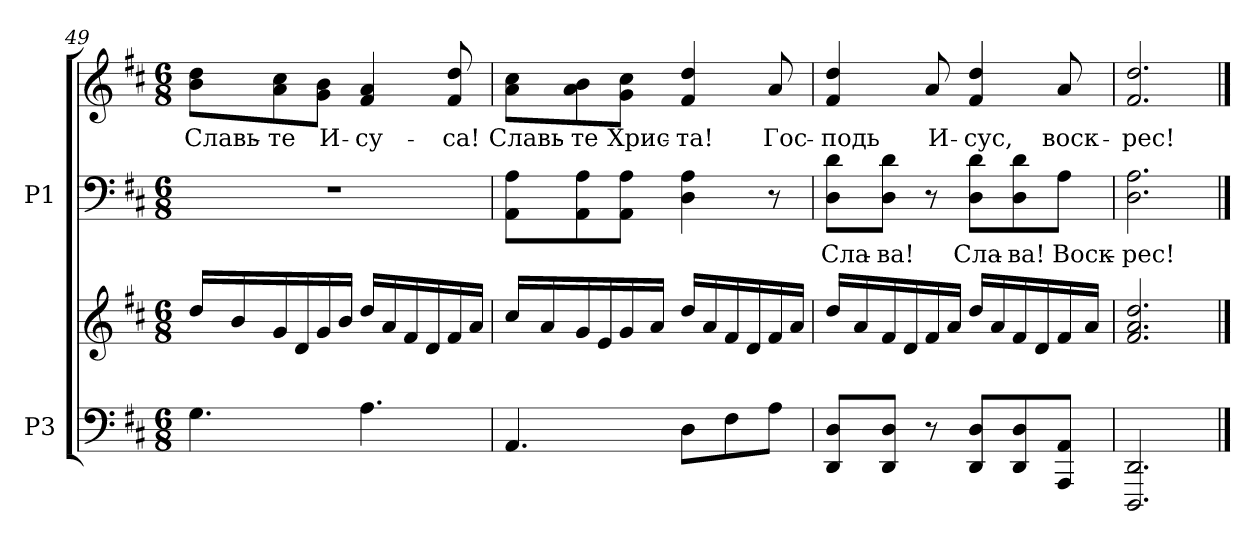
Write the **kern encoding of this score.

**kern	**kern	**kern	**text	**kern	**text
*part2	*part2	*part1	*part1	*part1	*part1
*staff4	*staff3	*staff2	*staff2	*staff1	*staff1
*I"P3	*	*I"P1	*	*	*
!!LO:LB:g=z
*clefF4	*clefG2	*clefF4	*	*clefG2	*
*k[f#c#]	*k[f#c#]	*k[f#c#]	*	*k[f#c#]	*
*D:	*D:	*D:	*	*D:	*
*M6/8	*M6/8	*M6/8	*	*M6/8	*
=49	=49	=49	=49	=49	=49
!	!	!LO:N:vis=1	!	!	!
!	!	!	!	!	!LO:LY:b:color=#000000
4.Gi\	16ddi/LL	2.r	.	8bi\ 8ddi\L	Славь-
.	16bi/	.	.	.	.
!	!	!	!	!	!LO:LY:b:color=#000000
.	16gi/	.	.	8ai\ 8cc#i\	-те
.	16di/	.	.	.	.
!	!	!	!	!	!LO:LY:b:color=#000000
.	16gi/	.	.	8gi\ 8bi\J	И-
.	16bi/JJ	.	.	.	.
!	!	!	!	!	!LO:LY:b:color=#000000
4.Ai\	16ddi/LL	.	.	4f#i/ 4ai	-су-
.	16ai/	.	.	.	.
.	16f#i/	.	.	.	.
.	16di/	.	.	.	.
!	!	!	!	!	!LO:LY:b:color=#000000
.	16f#i/	.	.	8f#i/ 8ddi	-са!
.	16ai/JJ	.	.	.	.
=50	=50	=50	=50	=50	=50
!	!	!	!	!	!LO:LY:b:color=#000000
4.AAi/	16cc#i/LL	8AAi\ 8Ai\L	.	8ai\ 8cc#i\L	Славь-
.	16ai/	.	.	.	.
!	!	!	!	!	!LO:LY:b:color=#000000
.	16gi/	8AAi\ 8Ai\	.	8ai\ 8bi\	-те
.	16ei/	.	.	.	.
!	!	!	!	!	!LO:LY:b:color=#000000
.	16gi/	8AAi\ 8Ai\J	.	8gi\ 8cc#i\J	Хрис-
.	16ai/JJ	.	.	.	.
!	!	!	!	!	!LO:LY:b:color=#000000
8Di\L	16ddi/LL	4Di\ 4Ai	.	4f#i/ 4ddi	-та!
.	16ai/	.	.	.	.
8F#i\	16f#i/	.	.	.	.
.	16di/	.	.	.	.
!	!	!	!	!	!LO:LY:b:color=#000000
8Ai\J	16f#i/	8r	.	8ai/	Гос-
.	16ai/JJ	.	.	.	.
=51	=51	=51	=51	=51	=51
!	!	!	!LO:LY:a:color=#000000	!	!
!	!	!	!	!	!LO:LY:b:color=#000000
8DDi/ 8DiL	16ddi/LL	8Di\ 8di\L	Сла-	4f#i/ 4ddi	-подь
.	16ai/	.	.	.	.
!	!	!	!LO:LY:a:color=#000000	!	!
8DDi/ 8DiJ	16f#i/	8Di\ 8di\J	-ва!	.	.
.	16di/	.	.	.	.
!	!	!	!	!	!LO:LY:b:color=#000000
8r	16f#i/	8r	.	8ai/	И-
.	16ai/JJ	.	.	.	.
!	!	!	!LO:LY:a:color=#000000	!	!
!	!	!	!	!	!LO:LY:b:color=#000000
8DDi/ 8DiL	16ddi/LL	8Di\ 8di\L	Сла-	4f#i/ 4ddi	-сус,
.	16ai/	.	.	.	.
!	!	!	!LO:LY:a:color=#000000	!	!
8DDi/ 8Di	16f#i/	8Di\ 8di\	-ва!	.	.
.	16di/	.	.	.	.
!	!	!	!LO:LY:a:color=#000000	!	!
!	!	!	!	!	!LO:LY:b:color=#000000
8AAAi/ 8AAiJ	16f#i/	8Ai\J	Воск-	8ai/	воск-
.	16ai/JJ	.	.	.	.
=52	=52	=52	=52	=52	=52
!	!	!	!LO:LY:a:color=#000000	!	!
!	!	!	!	!	!LO:LY:b:color=#000000
2.DDDi/ 2.DDi	2.f#i/ 2.ai 2.ddi	2.Di\ 2.Ai	-рес!	2.f#i/ 2.ddi	-рес!
==	==	==	==	==	==
*-	*-	*-	*-	*-	*-
